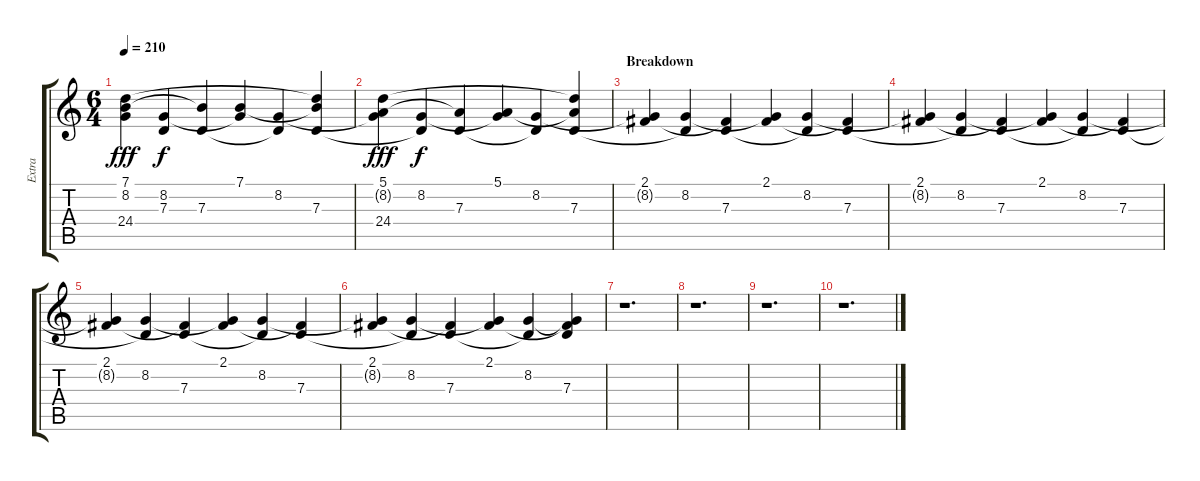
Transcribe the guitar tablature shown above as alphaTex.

\track ("Extra" "Extra") {instrument acousticgrandpiano}
\staff {score tabs}
\tuning (E4 B3 G3 D3 A2 E2) {hide}
\ts (6 4)
\tempo 210
\clef g2
\ks c
(7.1 8.2{t} 24.4).4{dy fff} (8.2 7.3{t}).4{dy f} (7.1{t} 7.3).4 (7.1 8.2{t}).4 (8.2 7.3{t}).4 (7.1{t} 7.3 24.4{t}).4 |
(5.1 8.2{t} 24.4).4{dy fff} (8.2 7.3{t}).4{dy f} (5.1{t} 7.3).4 (5.1 8.2{t}).4 (8.2 7.3{t}).4 (5.1{t} 7.3 24.4{t}).4 |
\section ("" "Breakdown")
(2.1 8.2{t}).4 (8.2 7.3{t}).4 (2.1{t} 7.3).4 (2.1 8.2{t}).4 (8.2 7.3{t}).4 (2.1{t} 7.3).4 |
(2.1 8.2{t}).4 (8.2 7.3{t}).4 (2.1{t} 7.3).4 (2.1 8.2{t}).4 (8.2 7.3{t}).4 (2.1{t} 7.3).4 |
(2.1 8.2{t}).4 (8.2 7.3{t}).4 (2.1{t} 7.3).4 (2.1 8.2{t}).4 (8.2 7.3{t}).4 (2.1{t} 7.3).4 |
(2.1 8.2{t}).4 (8.2 7.3{t}).4 (2.1{t} 7.3).4 (2.1 8.2{t}).4 (8.2 7.3{t}).4 (2.1{t} 8.2{t} 7.3).4 |
r.1{d} |
r.1{d} |
r.1{d} |
r.1{d}
